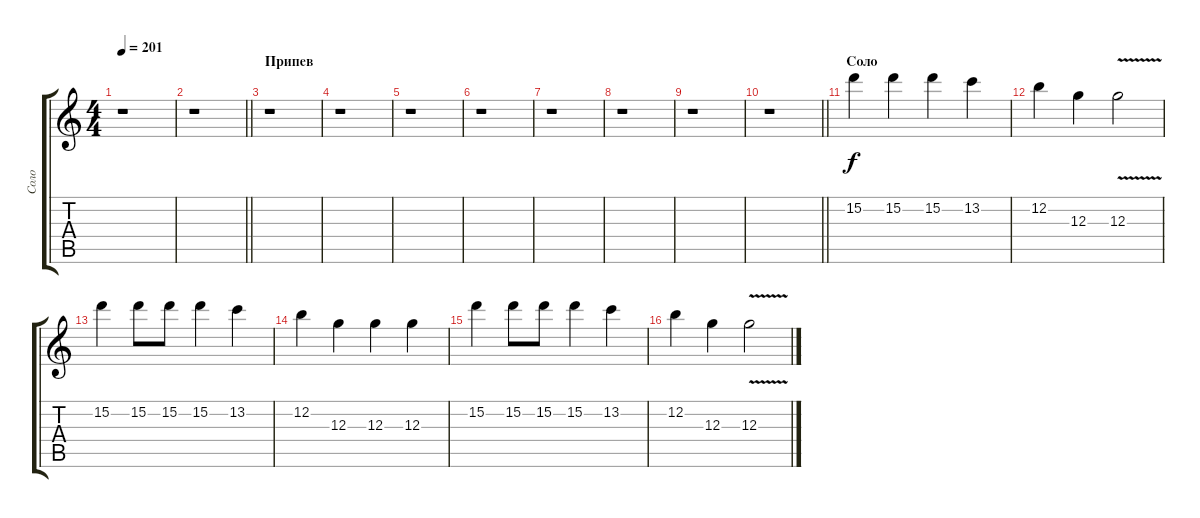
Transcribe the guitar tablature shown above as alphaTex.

\track ("Соло" "Соло") {instrument overdrivenguitar}
\staff {score tabs}
\tuning (E4 B3 G3 D3 A2 E2) {hide}
\ts (4 4)
\tempo 201
\clef g2
\ks c
r.1{dy f} |
\barLineRight lightlight
r.1 |
\section ("" "Припев")
r.1 |
r.1 |
r.1 |
r.1 |
r.1 |
r.1 |
r.1 |
\barLineRight lightlight
r.1 |
\section ("" "Соло")
15.2.4 15.2.4 15.2.4 13.2.4 |
12.2.4 12.3.4 12.3{v}.2 |
15.2.4 15.2.8 15.2.8 15.2.4 13.2.4 |
12.2.4 12.3.4 12.3.4 12.3.4 |
15.2.4 15.2.8 15.2.8 15.2.4 13.2.4 |
12.2.4 12.3.4 12.3{v}.2
